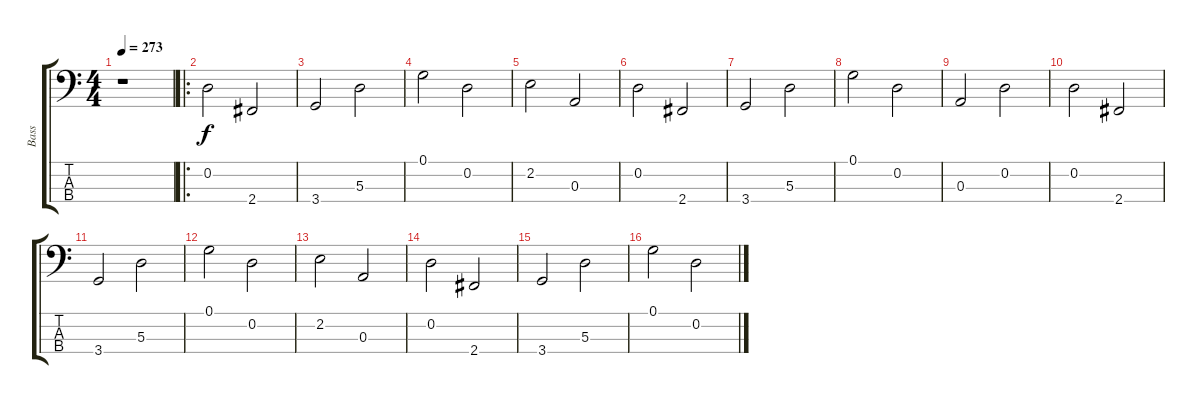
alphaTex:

\track ("Bass" "Bass") {instrument electricbassfinger}
\staff {score tabs}
\tuning (G2 D2 A1 E1) {hide}
\ts (4 4)
\tempo 273
\clef f4
\ks c
r.1{dy f instrument electricbassfinger} |
\ro
0.2.2 2.4.2 |
3.4.2 5.3.2 |
0.1.2 0.2.2 |
2.2.2 0.3.2 |
0.2.2 2.4.2 |
3.4.2 5.3.2 |
0.1.2 0.2.2 |
0.3.2 0.2.2 |
0.2.2 2.4.2 |
3.4.2 5.3.2 |
0.1.2 0.2.2 |
2.2.2 0.3.2 |
0.2.2 2.4.2 |
3.4.2 5.3.2 |
0.1.2 0.2.2
